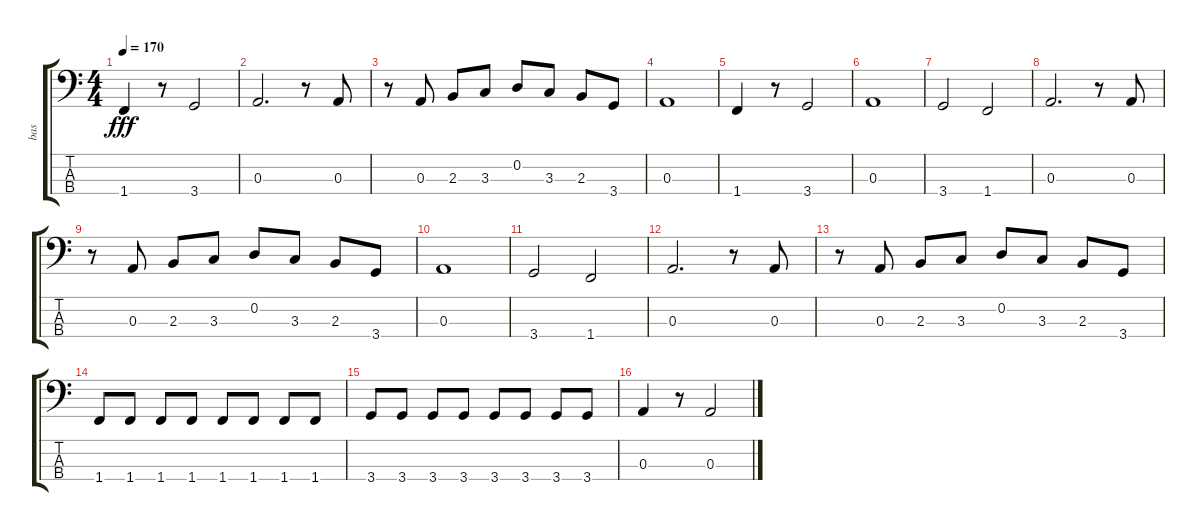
\track ("bas" "bas") {instrument electricbasspick}
\staff {score tabs}
\tuning (G2 D2 A1 E1) {hide}
\ts (4 4)
\tempo 170
\clef f4
\ks c
1.4.4{dy fff} r.8 3.4.2 |
0.3.2{d} r.8 0.3.8 |
r.8 0.3.8 2.3.8 3.3.8 0.2.8 3.3.8 2.3.8 3.4.8 |
0.3.1 |
1.4.4 r.8 3.4.2 |
0.3.1 |
3.4.2 1.4.2 |
0.3.2{d} r.8 0.3.8 |
r.8 0.3.8 2.3.8 3.3.8 0.2.8 3.3.8 2.3.8 3.4.8 |
0.3.1 |
3.4.2 1.4.2 |
0.3.2{d} r.8 0.3.8 |
r.8 0.3.8 2.3.8 3.3.8 0.2.8 3.3.8 2.3.8 3.4.8 |
1.4.8 1.4.8 1.4.8 1.4.8 1.4.8 1.4.8 1.4.8 1.4.8 |
3.4.8 3.4.8 3.4.8 3.4.8 3.4.8 3.4.8 3.4.8 3.4.8 |
0.3.4 r.8 0.3.2
